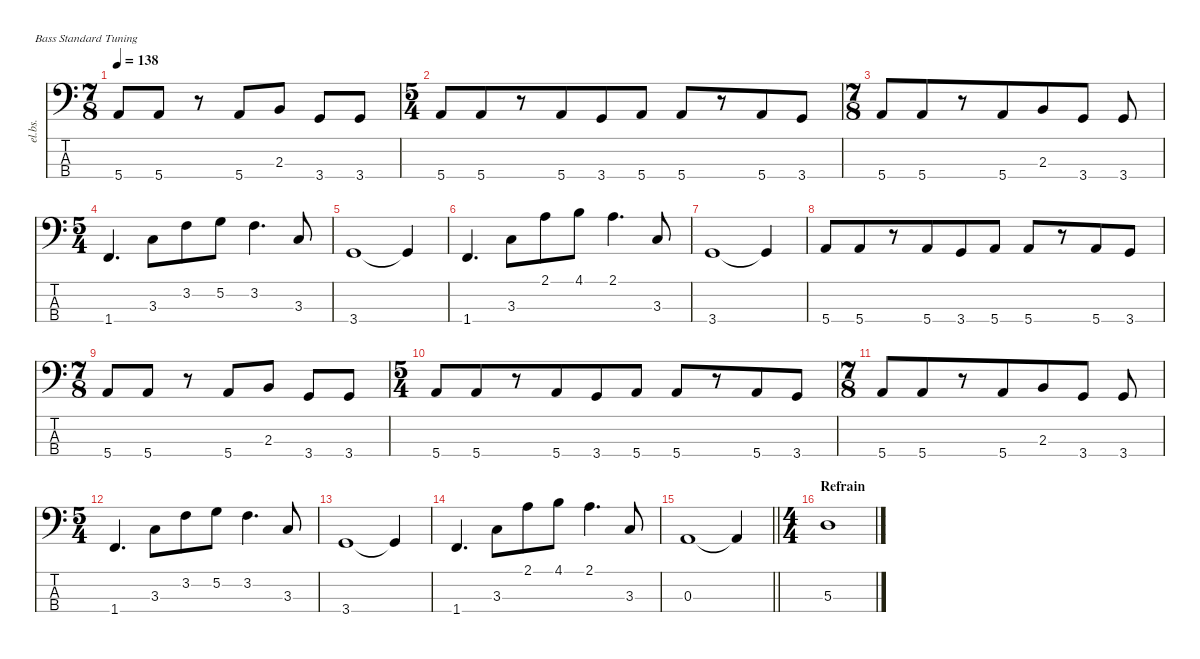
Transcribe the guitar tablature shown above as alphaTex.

\defaultSystemsLayout 4
\hideDynamics
\bracketExtendMode nobrackets
\track ("Basse" "el.bs.") {instrument electricbassfinger}
\staff {score tabs}
\tuning (G2 D2 A1 E1)
\ts (7 8)
\beaming (8 3 2 2)
\tempo 138
\clef f4
\ks aminor
5.4.8{dy f} 5.4.8 r.8 5.4.8 2.3.8 3.4.8 3.4.8 |
\ts (5 4)
\beaming (8 6 4)
5.4.8 5.4.8 r.8 5.4.8 3.4.8 5.4.8 5.4.8 r.8 5.4.8 3.4.8 |
\ts (7 8)
\beaming (8 6 4)
5.4.8 5.4.8 r.8 5.4.8 2.3.8 3.4.8 3.4.8 |
\ts (5 4)
\beaming (8 6 4)
1.4.4{d} 3.3.8 3.2.8 5.2.8 3.2.4{d} 3.3.8 |
3.4.1 3.4{t}.4 |
1.4.4{d} 3.3.8 2.1.8 4.1.8 2.1.4{d} 3.3.8 |
3.4.1 3.4{t}.4 |
5.4.8 5.4.8 r.8 5.4.8 3.4.8 5.4.8 5.4.8 r.8 5.4.8 3.4.8 |
\ts (7 8)
\beaming (8 3 2 2)
5.4.8 5.4.8 r.8 5.4.8 2.3.8 3.4.8 3.4.8 |
\ts (5 4)
\beaming (8 6 4)
5.4.8 5.4.8 r.8 5.4.8 3.4.8 5.4.8 5.4.8 r.8 5.4.8 3.4.8 |
\ts (7 8)
\beaming (8 6 4)
5.4.8 5.4.8 r.8 5.4.8 2.3.8 3.4.8 3.4.8 |
\ts (5 4)
\beaming (8 6 4)
1.4.4{d} 3.3.8 3.2.8 5.2.8 3.2.4{d} 3.3.8 |
3.4.1 3.4{t}.4 |
1.4.4{d} 3.3.8 2.1.8 4.1.8 2.1.4{d} 3.3.8 |
\barLineRight lightlight
0.3.1 0.3{t}.4 |
\ts (4 4)
\beaming (8 2 2 2 2)
\section ("" "Refrain")
5.3.1
